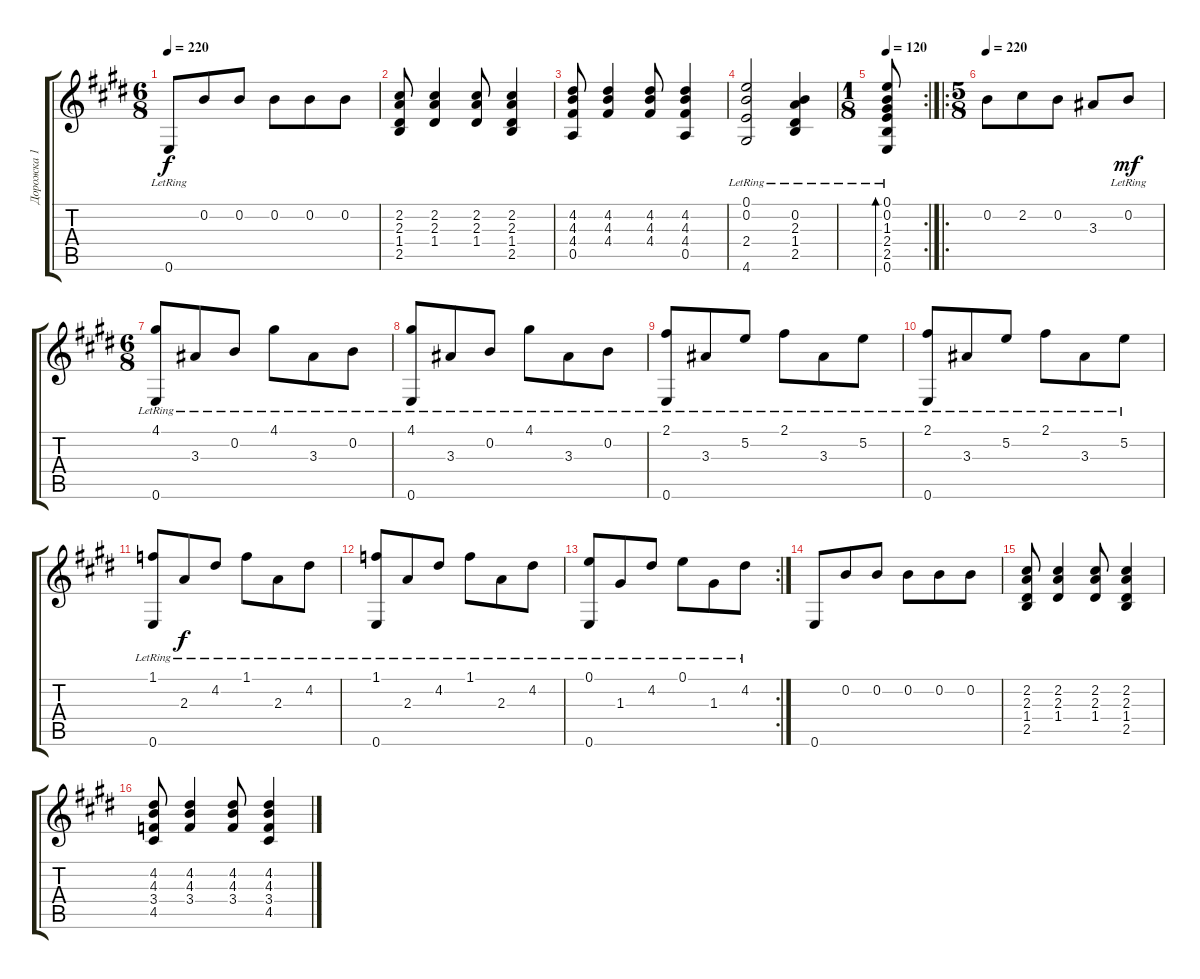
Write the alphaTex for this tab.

\track ("Дорожка 1" "Дорожка 1") {instrument acousticguitarnylon}
\staff {score tabs}
\tuning (E4 B3 G3 D3 A2 E2) {hide}
\ts (6 8)
\tempo 220
\clef g2
\ks e
0.6{lr}.8{dy f} 0.2.8 0.2.8 0.2.8 0.2.8 0.2.8 |
(2.2 2.3 1.4 2.5).8 (2.2 2.3 1.4).4 (2.2 2.3 1.4).8 (2.2 2.3 1.4 2.5).4 |
(4.2 4.3 4.4 0.5).8 (4.2 4.3 4.4).4 (4.2 4.3 4.4).8 (4.2 4.3 4.4 0.5).4 |
(0.1{lr} 0.2{lr} 2.4 4.6).2 (0.2{lr} 2.3 1.4 2.5).4 |
\rc 2
\ts (1 8)
\tempo 120
(0.1 0.2{lr} 1.3 2.4 2.5 0.6).8{bd 480} |
\ro
\ts (5 8)
\tempo 220
0.2.8 2.2.8 0.2.8 3.3.8 0.2{lr}.8{dy mf} |
\ts (6 8)
(4.1{lr} 0.6{lr}).8 3.3{lr}.8 0.2{lr}.8 4.1{lr}.8 3.3{lr}.8 0.2{lr}.8 |
(4.1{lr} 0.6{lr}).8 3.3{lr}.8 0.2{lr}.8 4.1{lr}.8 3.3{lr}.8 0.2{lr}.8 |
(2.1{lr} 0.6{lr}).8 3.3{lr}.8 5.2{lr}.8 2.1{lr}.8 3.3{lr}.8 5.2{lr}.8 |
(2.1{lr} 0.6{lr}).8 3.3{lr}.8 5.2{lr}.8 2.1{lr}.8 3.3{lr}.8 5.2{lr}.8 |
(1.1{lr} 0.6{lr}).8 2.3{lr}.8{dy f} 4.2{lr}.8 1.1{lr}.8 2.3{lr}.8 4.2{lr}.8 |
(1.1{lr} 0.6{lr}).8 2.3{lr}.8 4.2{lr}.8 1.1{lr}.8 2.3{lr}.8 4.2{lr}.8 |
\rc 2
(0.1{lr} 0.6{lr}).8 1.3{lr}.8 4.2{lr}.8 0.1{lr}.8 1.3{lr}.8 4.2{lr}.8 |
0.6.8 0.2.8 0.2.8 0.2.8 0.2.8 0.2.8 |
(2.2 2.3 1.4 2.5).8 (2.2 2.3 1.4).4 (2.2 2.3 1.4).8 (2.2 2.3 1.4 2.5).4 |
(4.2 4.3 3.4 4.5).8 (4.2 4.3 3.4).4 (4.2 4.3 3.4).8 (4.2 4.3 3.4 4.5).4
